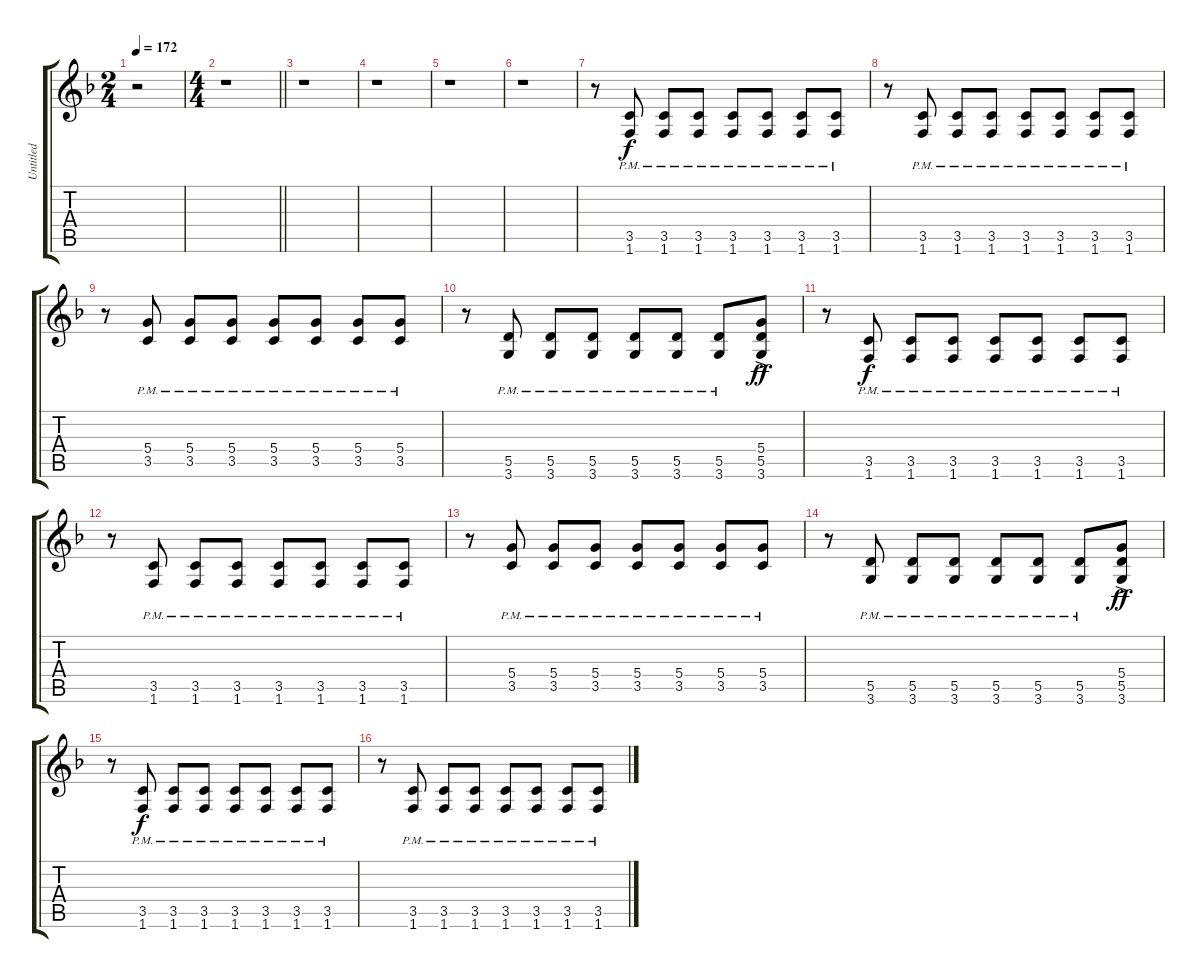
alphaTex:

\track ("Untitled" "Untitled") {instrument distortionguitar}
\staff {score tabs}
\tuning (E4 B3 G3 D3 A2 E2) {hide}
\ts (2 4)
\tempo 172
\clef g2
\ks f
r.2{dy ff} |
\ts (4 4)
\barLineRight lightlight
r.1 |
r.1 |
r.1 |
r.1 |
r.1 |
r.8 (3.5{pm} 1.6{pm}).8{dy f} (3.5{pm} 1.6{pm}).8 (3.5{pm} 1.6{pm}).8 (3.5{pm} 1.6{pm}).8 (3.5{pm} 1.6{pm}).8 (3.5{pm} 1.6{pm}).8 (3.5{pm} 1.6{pm}).8 |
r.8 (3.5{pm} 1.6{pm}).8 (3.5{pm} 1.6{pm}).8 (3.5{pm} 1.6{pm}).8 (3.5{pm} 1.6{pm}).8 (3.5{pm} 1.6{pm}).8 (3.5{pm} 1.6{pm}).8 (3.5{pm} 1.6{pm}).8 |
r.8 (5.4{pm} 3.5{pm}).8 (5.4{pm} 3.5{pm}).8 (5.4{pm} 3.5{pm}).8 (5.4{pm} 3.5{pm}).8 (5.4{pm} 3.5{pm}).8 (5.4{pm} 3.5{pm}).8 (5.4{pm} 3.5{pm}).8 |
r.8 (5.5{pm} 3.6{pm}).8 (5.5{pm} 3.6{pm}).8 (5.5{pm} 3.6{pm}).8 (5.5{pm} 3.6{pm}).8 (5.5{pm} 3.6{pm}).8 (5.5{pm} 3.6{pm}).8 (5.4{ac} 5.5{ac} 3.6{ac}).8{dy ff} |
r.8 (3.5{pm} 1.6{pm}).8{dy f} (3.5{pm} 1.6{pm}).8 (3.5{pm} 1.6{pm}).8 (3.5{pm} 1.6{pm}).8 (3.5{pm} 1.6{pm}).8 (3.5{pm} 1.6{pm}).8 (3.5{pm} 1.6{pm}).8 |
r.8 (3.5{pm} 1.6{pm}).8 (3.5{pm} 1.6{pm}).8 (3.5{pm} 1.6{pm}).8 (3.5{pm} 1.6{pm}).8 (3.5{pm} 1.6{pm}).8 (3.5{pm} 1.6{pm}).8 (3.5{pm} 1.6{pm}).8 |
r.8 (5.4{pm} 3.5{pm}).8 (5.4{pm} 3.5{pm}).8 (5.4{pm} 3.5{pm}).8 (5.4{pm} 3.5{pm}).8 (5.4{pm} 3.5{pm}).8 (5.4{pm} 3.5{pm}).8 (5.4{pm} 3.5{pm}).8 |
r.8 (5.5{pm} 3.6{pm}).8 (5.5{pm} 3.6{pm}).8 (5.5{pm} 3.6{pm}).8 (5.5{pm} 3.6{pm}).8 (5.5{pm} 3.6{pm}).8 (5.5{pm} 3.6{pm}).8 (5.4{ac} 5.5{ac} 3.6{ac}).8{dy ff} |
r.8 (3.5{pm} 1.6{pm}).8{dy f} (3.5{pm} 1.6{pm}).8 (3.5{pm} 1.6{pm}).8 (3.5{pm} 1.6{pm}).8 (3.5{pm} 1.6{pm}).8 (3.5{pm} 1.6{pm}).8 (3.5{pm} 1.6{pm}).8 |
r.8 (3.5{pm} 1.6{pm}).8 (3.5{pm} 1.6{pm}).8 (3.5{pm} 1.6{pm}).8 (3.5{pm} 1.6{pm}).8 (3.5{pm} 1.6{pm}).8 (3.5{pm} 1.6{pm}).8 (3.5{pm} 1.6{pm}).8
